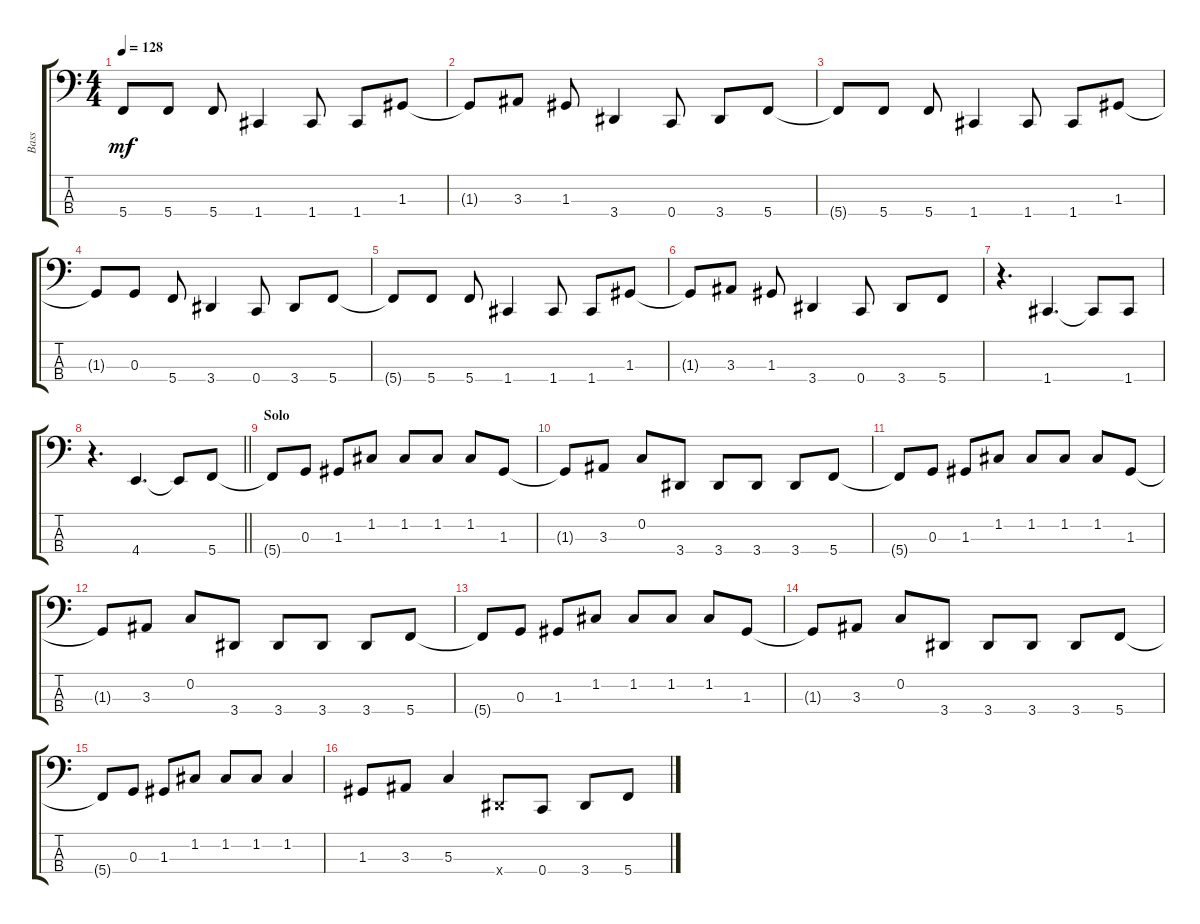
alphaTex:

\track ("Bass" "Bass") {instrument electricbasspick}
\staff {score tabs}
\tuning (F2 C2 G1 C1) {hide}
\ts (4 4)
\tempo 128
\clef f4
\ks c
5.4{t}.8{dy mf} 5.4.8 5.4.8 1.4.4 1.4.8 1.4.8 1.3.8 |
1.3{t}.8 3.3.8 1.3.8 3.4.4 0.4.8 3.4.8 5.4.8 |
5.4{t}.8 5.4.8 5.4.8 1.4.4 1.4.8 1.4.8 1.3.8 |
1.3{t}.8 0.3.8 5.4.8 3.4.4 0.4.8 3.4.8 5.4.8 |
5.4{t}.8 5.4.8 5.4.8 1.4.4 1.4.8 1.4.8 1.3.8 |
1.3{t}.8 3.3.8 1.3.8 3.4.4 0.4.8 3.4.8 5.4.8 |
r.4{d} 1.4.4{d} 1.4{t}.8 1.4.8 |
\barLineRight lightlight
r.4{d} 4.4.4{d} 4.4{t}.8 5.4.8 |
\section ("" "Solo")
5.4{t}.8 0.3.8 1.3.8 1.2.8 1.2.8 1.2.8 1.2.8 1.3.8 |
1.3{t}.8 3.3.8 0.2.8 3.4.8 3.4.8 3.4.8 3.4.8 5.4.8 |
5.4{t}.8 0.3.8 1.3.8 1.2.8 1.2.8 1.2.8 1.2.8 1.3.8 |
1.3{t}.8 3.3.8 0.2.8 3.4.8 3.4.8 3.4.8 3.4.8 5.4.8 |
5.4{t}.8 0.3.8 1.3.8 1.2.8 1.2.8 1.2.8 1.2.8 1.3.8 |
1.3{t}.8 3.3.8 0.2.8 3.4.8 3.4.8 3.4.8 3.4.8 5.4.8 |
5.4{t}.8 0.3.8 1.3.8 1.2.8 1.2.8 1.2.8 1.2.4 |
1.3.8 3.3.8 5.3.4 3.4{x}.8 0.4.8 3.4.8 5.4.8
